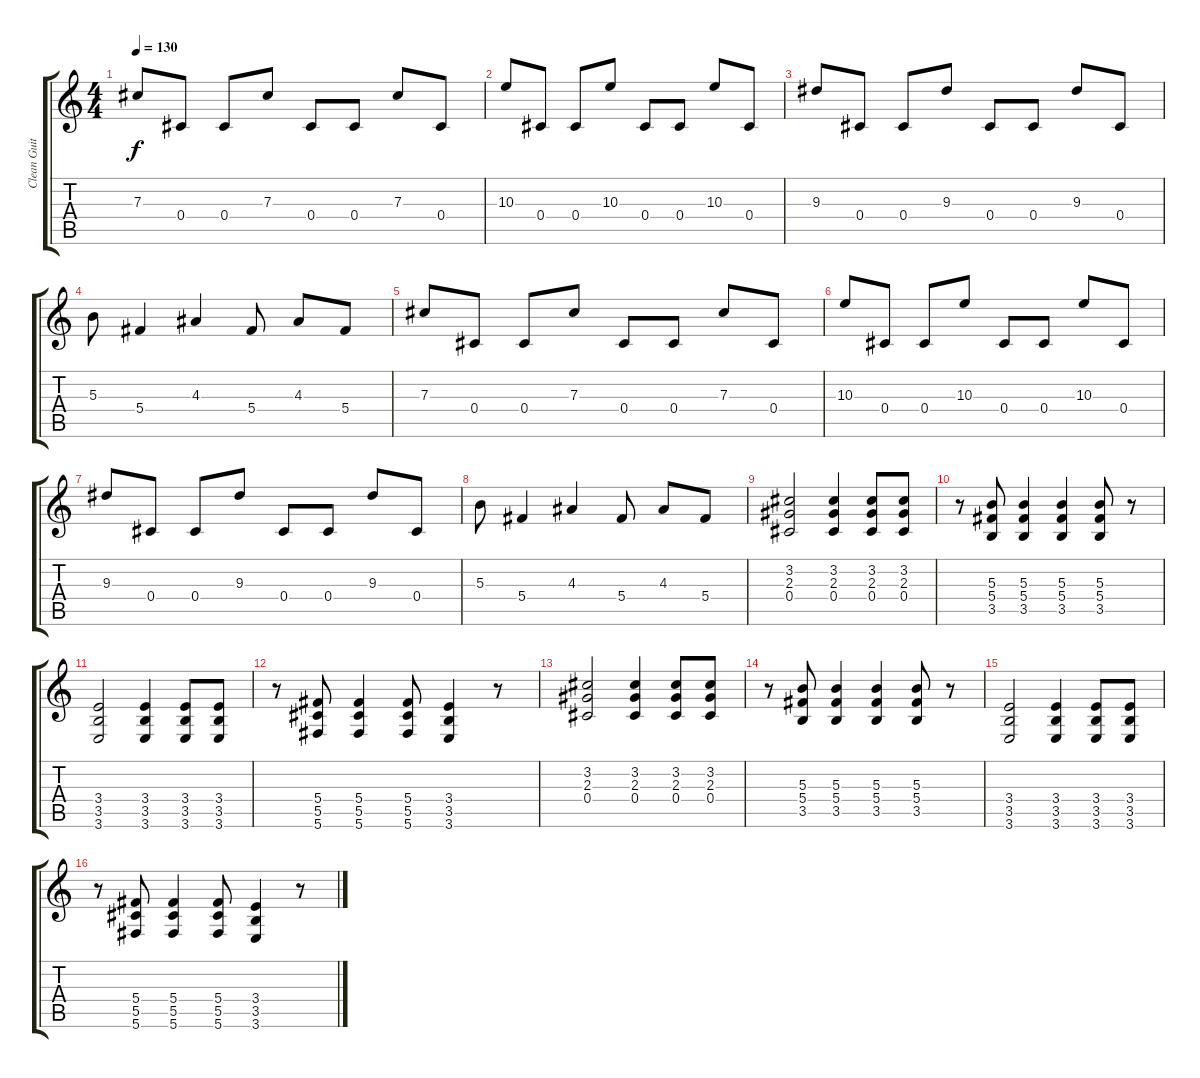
\track ("Clean Guitar" "Clean Guit") {instrument electricguitarclean}
\staff {score tabs}
\tuning (Eb4 Bb3 Gb3 Db3 Ab2 Db2) {hide}
\ts (4 4)
\tempo 130
\clef g2
\ks c
7.3.8{dy f} 0.4.8 0.4.8 7.3.8 0.4.8 0.4.8 7.3.8 0.4.8 |
10.3.8 0.4.8 0.4.8 10.3.8 0.4.8 0.4.8 10.3.8 0.4.8 |
9.3.8 0.4.8 0.4.8 9.3.8 0.4.8 0.4.8 9.3.8 0.4.8 |
5.3.8 5.4.4 4.3.4 5.4.8 4.3.8 5.4.8 |
7.3.8 0.4.8 0.4.8 7.3.8 0.4.8 0.4.8 7.3.8 0.4.8 |
10.3.8 0.4.8 0.4.8 10.3.8 0.4.8 0.4.8 10.3.8 0.4.8 |
9.3.8 0.4.8 0.4.8 9.3.8 0.4.8 0.4.8 9.3.8 0.4.8 |
5.3.8 5.4.4 4.3.4 5.4.8 4.3.8 5.4.8 |
(3.2 2.3 0.4).2 (3.2 2.3 0.4).4 (3.2 2.3 0.4).8 (3.2 2.3 0.4).8 |
r.8 (5.3 5.4 3.5).8 (5.3 5.4 3.5).4 (5.3 5.4 3.5).4 (5.3 5.4 3.5).8 r.8 |
(3.4 3.5 3.6).2 (3.4 3.5 3.6).4 (3.4 3.5 3.6).8 (3.4 3.5 3.6).8 |
r.8 (5.4 5.5 5.6).8 (5.4 5.5 5.6).4 (5.4 5.5 5.6).8 (3.4 3.5 3.6).4 r.8 |
(3.2 2.3 0.4).2 (3.2 2.3 0.4).4 (3.2 2.3 0.4).8 (3.2 2.3 0.4).8 |
r.8 (5.3 5.4 3.5).8 (5.3 5.4 3.5).4 (5.3 5.4 3.5).4 (5.3 5.4 3.5).8 r.8 |
(3.4 3.5 3.6).2 (3.4 3.5 3.6).4 (3.4 3.5 3.6).8 (3.4 3.5 3.6).8 |
r.8 (5.4 5.5 5.6).8 (5.4 5.5 5.6).4 (5.4 5.5 5.6).8 (3.4 3.5 3.6).4 r.8
